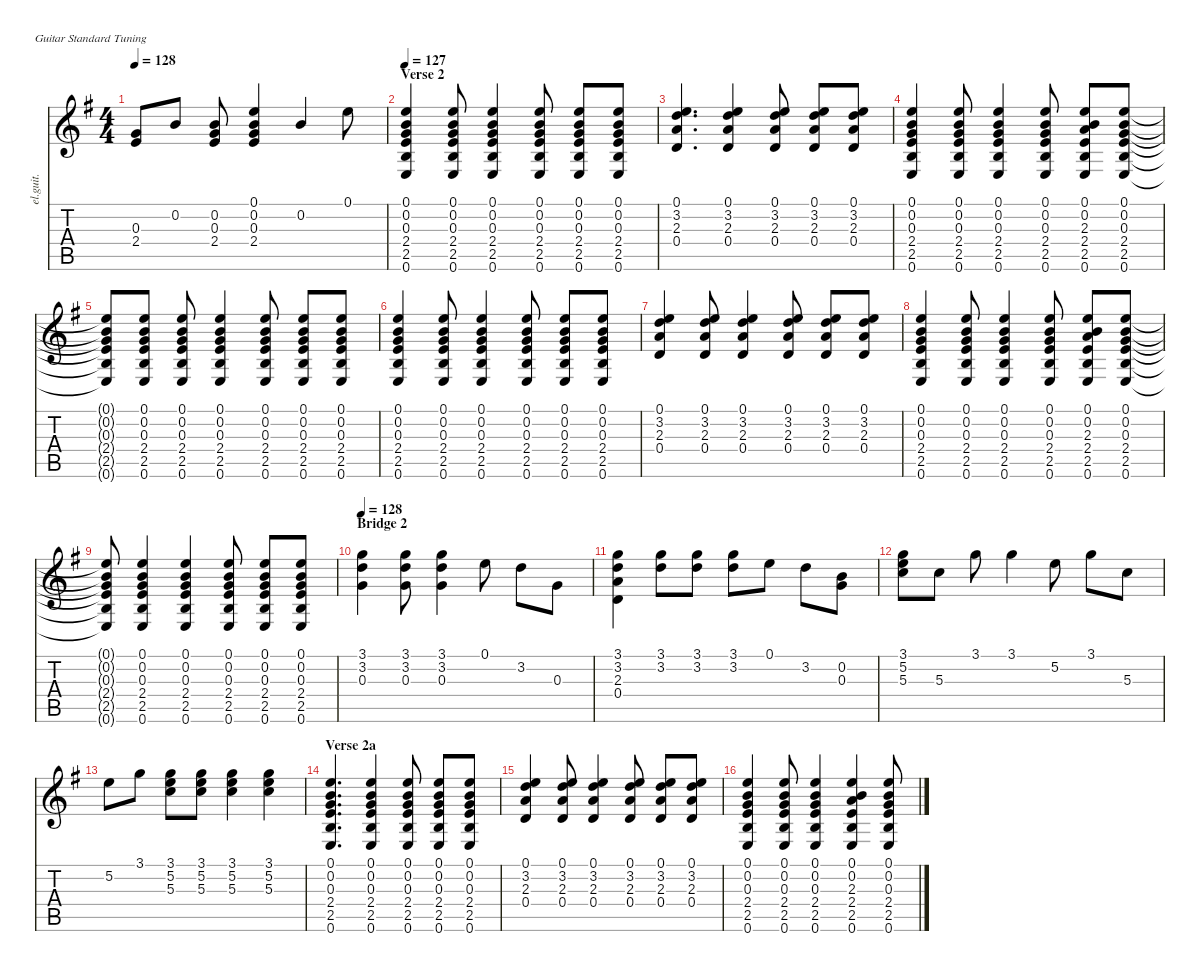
\defaultSystemsLayout 4
\hideDynamics
\bracketExtendMode nobrackets
\otherSystemsTrackNameOrientation horizontal
\track ("Gtrs 1,2,3 comb." "el.guit.") {defaultSystemsLayout 8 mute instrument electricguitarclean}
\staff {score tabs}
\tuning (E4 B3 G3 D3 A2 E2)
\ts (4 4)
\tempo 128
\clef g2
\ks eminor
(0.3{acc forcenatural} 2.4{acc forcenatural}).8{dy mf beam Up} 0.2{acc forcenatural}.8{beam Up} (0.2{acc forcenatural} 0.3{acc forcenatural} 2.4{acc forcenatural}).8{beam Up} (0.2{acc forcenatural} 0.3{acc forcenatural} 2.4{acc forcenatural} 0.1{acc forcenatural}).4{dy f beam Up} 0.2{acc forcenatural}.4{beam Up} 0.1{acc forcenatural}.8{beam Down} |
\section ("" "Verse 2")
\tempo 127
(0.1{acc forcenatural} 0.2{acc forcenatural} 0.3{acc forcenatural} 2.4{acc forcenatural} 2.5{acc forcenatural} 0.6{acc forcenatural}).4{instrument acousticguitarsteel beam Up} (0.1{acc forcenatural} 0.2{acc forcenatural} 0.3{acc forcenatural} 2.4{acc forcenatural} 2.5{acc forcenatural} 0.6{acc forcenatural}).8{beam Up} (0.1{acc forcenatural} 0.2{acc forcenatural} 0.3{acc forcenatural} 2.4{acc forcenatural} 2.5{acc forcenatural} 0.6{acc forcenatural}).4{beam Up} (0.1{acc forcenatural} 0.2{acc forcenatural} 0.3{acc forcenatural} 2.4{acc forcenatural} 2.5{acc forcenatural} 0.6{acc forcenatural}).8{beam Up} (0.1{acc forcenatural} 0.2{acc forcenatural} 0.3{acc forcenatural} 2.4{acc forcenatural} 2.5{acc forcenatural} 0.6{acc forcenatural}).8{beam Up} (0.1{acc forcenatural} 0.2{acc forcenatural} 0.3{acc forcenatural} 2.4{acc forcenatural} 2.5{acc forcenatural} 0.6{acc forcenatural}).8{beam Up} |
(0.1{acc forcenatural} 3.2{acc forcenatural} 2.3{acc forcenatural} 0.4{acc forcenatural}).4{d beam Up} (0.1{acc forcenatural} 3.2{acc forcenatural} 2.3{acc forcenatural} 0.4{acc forcenatural}).4{beam Up} (0.1{acc forcenatural} 3.2{acc forcenatural} 2.3{acc forcenatural} 0.4{acc forcenatural}).8{beam Up} (0.1{acc forcenatural} 3.2{acc forcenatural} 2.3{acc forcenatural} 0.4{acc forcenatural}).8{beam Up} (0.1{acc forcenatural} 3.2{acc forcenatural} 2.3{acc forcenatural} 0.4{acc forcenatural}).8{beam Up} |
(0.1{acc forcenatural} 0.2{acc forcenatural} 0.3{acc forcenatural} 2.4{acc forcenatural} 2.5{acc forcenatural} 0.6{acc forcenatural}).4{beam Up} (0.1{acc forcenatural} 0.2{acc forcenatural} 0.3{acc forcenatural} 2.4{acc forcenatural} 2.5{acc forcenatural} 0.6{acc forcenatural}).8{beam Up} (0.1{acc forcenatural} 0.2{acc forcenatural} 0.3{acc forcenatural} 2.4{acc forcenatural} 2.5{acc forcenatural} 0.6{acc forcenatural}).4{beam Up} (0.1{acc forcenatural} 0.2{acc forcenatural} 0.3{acc forcenatural} 2.4{acc forcenatural} 2.5{acc forcenatural} 0.6{acc forcenatural}).8{beam Up} (0.1{acc forcenatural} 0.2{acc forcenatural} 2.3{acc forcenatural} 2.4{acc forcenatural} 2.5{acc forcenatural} 0.6{acc forcenatural}).8{beam Up} (0.1{acc forcenatural} 0.2{acc forcenatural} 0.3{acc forcenatural} 2.4{acc forcenatural} 2.5{acc forcenatural} 0.6{acc forcenatural}).8{beam Up} |
(0.1{t acc forcenatural} 0.2{t acc forcenatural} 0.3{t acc forcenatural} 2.4{t acc forcenatural} 2.5{t acc forcenatural} 0.6{t acc forcenatural}).8{beam Up} (0.1{acc forcenatural} 0.2{acc forcenatural} 0.3{acc forcenatural} 2.4{acc forcenatural} 2.5{acc forcenatural} 0.6{acc forcenatural}).8{beam Up} (0.1{acc forcenatural} 0.2{acc forcenatural} 0.3{acc forcenatural} 2.4{acc forcenatural} 2.5{acc forcenatural} 0.6{acc forcenatural}).8{beam Up} (0.1{acc forcenatural} 0.2{acc forcenatural} 0.3{acc forcenatural} 2.4{acc forcenatural} 2.5{acc forcenatural} 0.6{acc forcenatural}).4{beam Up} (0.1{acc forcenatural} 0.2{acc forcenatural} 0.3{acc forcenatural} 2.4{acc forcenatural} 2.5{acc forcenatural} 0.6{acc forcenatural}).8{beam Up} (0.1{acc forcenatural} 0.2{acc forcenatural} 0.3{acc forcenatural} 2.4{acc forcenatural} 2.5{acc forcenatural} 0.6{acc forcenatural}).8{beam Up} (0.1{acc forcenatural} 0.2{acc forcenatural} 0.3{acc forcenatural} 2.4{acc forcenatural} 2.5{acc forcenatural} 0.6{acc forcenatural}).8{beam Up} |
(0.1{acc forcenatural} 0.2{acc forcenatural} 0.3{acc forcenatural} 2.4{acc forcenatural} 2.5{acc forcenatural} 0.6{acc forcenatural}).4{beam Up} (0.1{acc forcenatural} 0.2{acc forcenatural} 0.3{acc forcenatural} 2.4{acc forcenatural} 2.5{acc forcenatural} 0.6{acc forcenatural}).8{beam Up} (0.1{acc forcenatural} 0.2{acc forcenatural} 0.3{acc forcenatural} 2.4{acc forcenatural} 2.5{acc forcenatural} 0.6{acc forcenatural}).4{beam Up} (0.1{acc forcenatural} 0.2{acc forcenatural} 0.3{acc forcenatural} 2.4{acc forcenatural} 2.5{acc forcenatural} 0.6{acc forcenatural}).8{beam Up} (0.1{acc forcenatural} 0.2{acc forcenatural} 0.3{acc forcenatural} 2.4{acc forcenatural} 2.5{acc forcenatural} 0.6{acc forcenatural}).8{beam Up} (0.1{acc forcenatural} 0.2{acc forcenatural} 0.3{acc forcenatural} 2.4{acc forcenatural} 2.5{acc forcenatural} 0.6{acc forcenatural}).8{beam Up} |
(0.1{acc forcenatural} 3.2{acc forcenatural} 2.3{acc forcenatural} 0.4{acc forcenatural}).4{beam Up} (0.1{acc forcenatural} 3.2{acc forcenatural} 2.3{acc forcenatural} 0.4{acc forcenatural}).8{beam Up} (0.1{acc forcenatural} 3.2{acc forcenatural} 2.3{acc forcenatural} 0.4{acc forcenatural}).4{beam Up} (0.1{acc forcenatural} 3.2{acc forcenatural} 2.3{acc forcenatural} 0.4{acc forcenatural}).8{beam Up} (0.1{acc forcenatural} 3.2{acc forcenatural} 2.3{acc forcenatural} 0.4{acc forcenatural}).8{beam Up} (0.1{acc forcenatural} 3.2{acc forcenatural} 2.3{acc forcenatural} 0.4{acc forcenatural}).8{beam Up} |
(0.1{acc forcenatural} 0.2{acc forcenatural} 0.3{acc forcenatural} 2.4{acc forcenatural} 2.5{acc forcenatural} 0.6{acc forcenatural}).4{beam Up} (0.1{acc forcenatural} 0.2{acc forcenatural} 0.3{acc forcenatural} 2.4{acc forcenatural} 2.5{acc forcenatural} 0.6{acc forcenatural}).8{beam Up} (0.1{acc forcenatural} 0.2{acc forcenatural} 0.3{acc forcenatural} 2.4{acc forcenatural} 2.5{acc forcenatural} 0.6{acc forcenatural}).4{beam Up} (0.1{acc forcenatural} 0.2{acc forcenatural} 0.3{acc forcenatural} 2.4{acc forcenatural} 2.5{acc forcenatural} 0.6{acc forcenatural}).8{beam Up} (0.1{acc forcenatural} 0.2{acc forcenatural} 2.3{acc forcenatural} 2.4{acc forcenatural} 2.5{acc forcenatural} 0.6{acc forcenatural}).8{beam Up} (0.1{acc forcenatural} 0.2{acc forcenatural} 0.3{acc forcenatural} 2.4{acc forcenatural} 2.5{acc forcenatural} 0.6{acc forcenatural}).8{beam Up} |
(0.1{t acc forcenatural} 0.2{t acc forcenatural} 0.3{t acc forcenatural} 2.4{t acc forcenatural} 2.5{t acc forcenatural} 0.6{t acc forcenatural}).8{beam Up} (0.1{acc forcenatural} 0.2{acc forcenatural} 0.3{acc forcenatural} 2.4{acc forcenatural} 2.5{acc forcenatural} 0.6{acc forcenatural}).4{beam Up} (0.1{acc forcenatural} 0.2{acc forcenatural} 0.3{acc forcenatural} 2.4{acc forcenatural} 2.5{acc forcenatural} 0.6{acc forcenatural}).4{beam Up} (0.1{acc forcenatural} 0.2{acc forcenatural} 0.3{acc forcenatural} 2.4{acc forcenatural} 2.5{acc forcenatural} 0.6{acc forcenatural}).8{beam Up} (0.1{acc forcenatural} 0.2{acc forcenatural} 0.3{acc forcenatural} 2.4{acc forcenatural} 2.5{acc forcenatural} 0.6{acc forcenatural}).8{beam Up} (0.1{acc forcenatural} 0.2{acc forcenatural} 0.3{acc forcenatural} 2.4{acc forcenatural} 2.5{acc forcenatural} 0.6{acc forcenatural}).8{beam Up} |
\section ("" "Bridge 2")
\tempo 128
(3.1{acc forcenatural} 3.2{acc forcenatural} 0.3{acc forcenatural}).4{dy ff instrument electricguitarclean beam Down} (3.1{acc forcenatural} 3.2{acc forcenatural} 0.3{acc forcenatural}).8{dy mp beam Down} (3.1{acc forcenatural} 3.2{acc forcenatural} 0.3{acc forcenatural}).4{dy f beam Down} 0.1{acc forcenatural}.8{dy ff beam Down} 3.2{acc forcenatural}.8{dy f beam Down} 0.3{acc forcenatural}.8{dy mp beam Down} |
(3.1{acc forcenatural} 3.2{acc forcenatural} 2.3{acc forcenatural} 0.4{acc forcenatural}).4{dy f beam Down} (3.1{acc forcenatural} 3.2{acc forcenatural}).8{dy mf beam Down} (3.1{acc forcenatural} 3.2{acc forcenatural}).8{dy mp beam Down} (3.1{acc forcenatural} 3.2{acc forcenatural}).8{dy f beam Down} 0.1{acc forcenatural}.8{dy mf beam Down} 3.2{acc forcenatural}.8{dy ff beam Down} (0.2{acc forcenatural} 0.3{acc forcenatural}).8{dy mp beam Down} |
(3.1{acc forcenatural} 5.2{acc forcenatural} 5.3{acc forcenatural}).8{dy fff beam Down} 5.3{acc forcenatural}.8{dy ff beam Down} 3.1{acc forcenatural}.8{dy mp beam Down} 3.1{acc forcenatural}.4{dy mf beam Down} 5.2{acc forcenatural}.8{dy f beam Down} 3.1{acc forcenatural}.8{dy ff beam Down} 5.3{acc forcenatural}.8{dy mp beam Down} |
5.2{acc forcenatural}.8{dy mf beam Down} 3.1{acc forcenatural}.8{dy f beam Down} (3.1{acc forcenatural} 5.2{acc forcenatural} 5.3{acc forcenatural}).8{beam Down} (3.1{acc forcenatural} 5.2{acc forcenatural} 5.3{acc forcenatural}).8{dy mp beam Down} (3.1{acc forcenatural} 5.2{acc forcenatural} 5.3{acc forcenatural}).4{dy f beam Down} (3.1{acc forcenatural} 5.2{acc forcenatural} 5.3{acc forcenatural}).4{dy ff beam Down} |
\section ("" "Verse 2a")
(0.1{acc forcenatural} 0.2{acc forcenatural} 0.3{acc forcenatural} 2.4{acc forcenatural} 2.5{acc forcenatural} 0.6{acc forcenatural}).4{d dy f instrument acousticguitarsteel beam Up} (0.1{acc forcenatural} 0.2{acc forcenatural} 0.3{acc forcenatural} 2.4{acc forcenatural} 2.5{acc forcenatural} 0.6{acc forcenatural}).4{beam Up} (0.1{acc forcenatural} 0.2{acc forcenatural} 0.3{acc forcenatural} 2.4{acc forcenatural} 2.5{acc forcenatural} 0.6{acc forcenatural}).8{beam Up} (0.1{acc forcenatural} 0.2{acc forcenatural} 0.3{acc forcenatural} 2.4{acc forcenatural} 2.5{acc forcenatural} 0.6{acc forcenatural}).8{beam Up} (0.1{acc forcenatural} 0.2{acc forcenatural} 0.3{acc forcenatural} 2.4{acc forcenatural} 2.5{acc forcenatural} 0.6{acc forcenatural}).8{beam Up} |
(0.1{acc forcenatural} 3.2{acc forcenatural} 2.3{acc forcenatural} 0.4{acc forcenatural}).4{beam Up} (0.1{acc forcenatural} 3.2{acc forcenatural} 2.3{acc forcenatural} 0.4{acc forcenatural}).8{beam Up} (0.1{acc forcenatural} 3.2{acc forcenatural} 2.3{acc forcenatural} 0.4{acc forcenatural}).4{beam Up} (0.1{acc forcenatural} 3.2{acc forcenatural} 2.3{acc forcenatural} 0.4{acc forcenatural}).8{beam Up} (0.1{acc forcenatural} 3.2{acc forcenatural} 2.3{acc forcenatural} 0.4{acc forcenatural}).8{beam Up} (0.1{acc forcenatural} 3.2{acc forcenatural} 2.3{acc forcenatural} 0.4{acc forcenatural}).8{beam Up} |
(0.1{acc forcenatural} 0.2{acc forcenatural} 0.3{acc forcenatural} 2.4{acc forcenatural} 2.5{acc forcenatural} 0.6{acc forcenatural}).4{beam Up} (0.1{acc forcenatural} 0.2{acc forcenatural} 0.3{acc forcenatural} 2.4{acc forcenatural} 2.5{acc forcenatural} 0.6{acc forcenatural}).8{beam Up} (0.1{acc forcenatural} 0.2{acc forcenatural} 0.3{acc forcenatural} 2.4{acc forcenatural} 2.5{acc forcenatural} 0.6{acc forcenatural}).4{beam Up} (0.1{acc forcenatural} 0.2{acc forcenatural} 2.3{acc forcenatural} 2.4{acc forcenatural} 2.5{acc forcenatural} 0.6{acc forcenatural}).4{beam Up} (0.1{acc forcenatural} 0.2{acc forcenatural} 0.3{acc forcenatural} 2.4{acc forcenatural} 2.5{acc forcenatural} 0.6{acc forcenatural}).8{beam Up}
